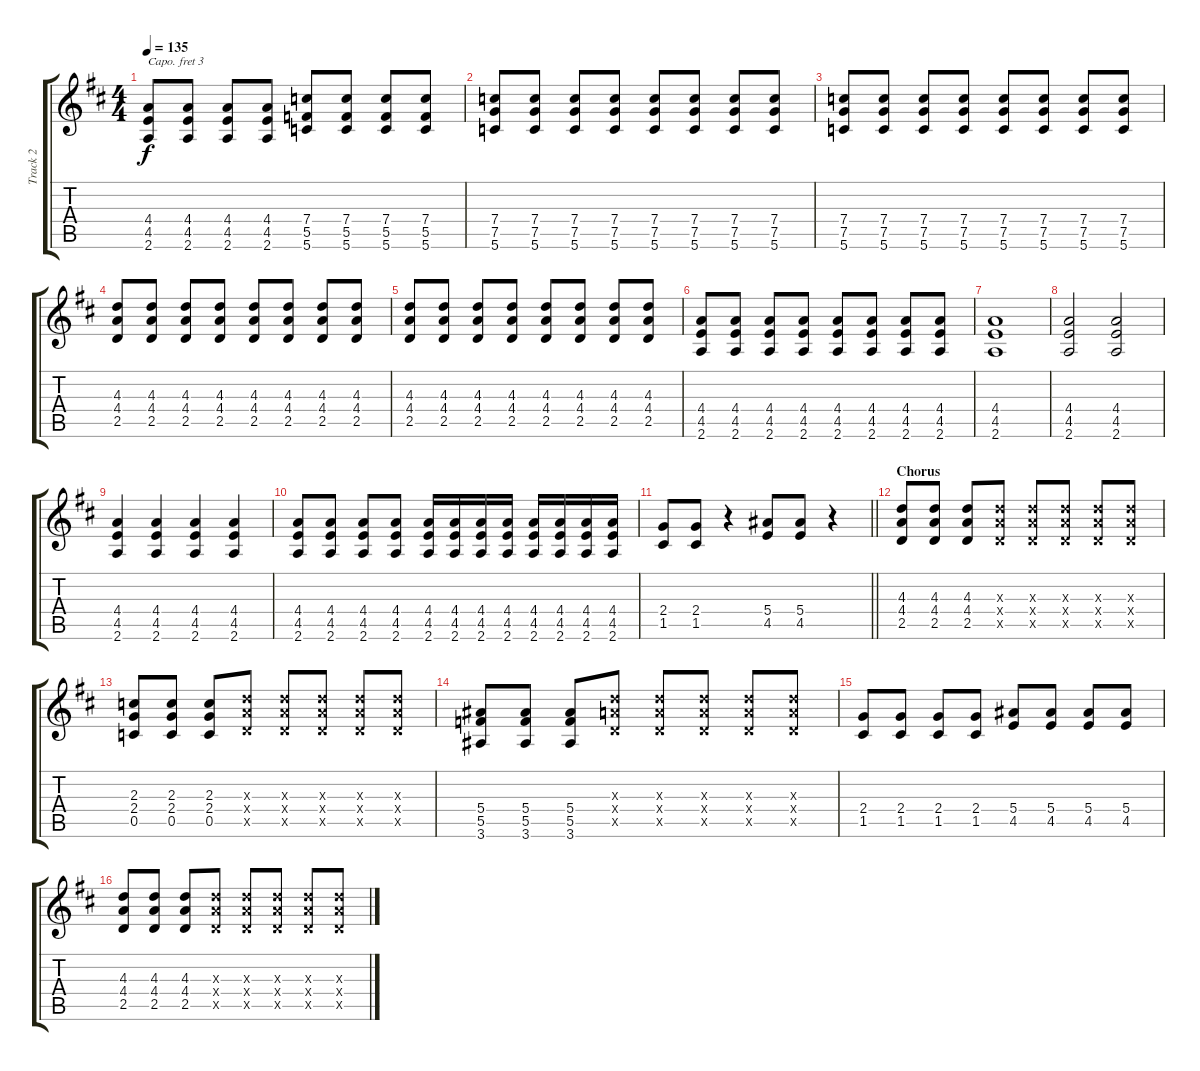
\track ("Track 2" "Track 2") {instrument acousticguitarsteel}
\staff {score tabs}
\capo 3
\tuning (E4 B3 G3 D3 A2 E2) {hide}
\ts (4 4)
\tempo 135
\clef g2
\ks d
(4.4 4.5 2.6).8{dy f} (4.4 4.5 2.6).8 (4.4 4.5 2.6).8 (4.4 4.5 2.6).8 (7.4 5.5 5.6).8 (7.4 5.5 5.6).8 (7.4 5.5 5.6).8 (7.4 5.5 5.6).8 |
(7.4 7.5 5.6).8 (7.4 7.5 5.6).8 (7.4 7.5 5.6).8 (7.4 7.5 5.6).8 (7.4 7.5 5.6).8 (7.4 7.5 5.6).8 (7.4 7.5 5.6).8 (7.4 7.5 5.6).8 |
(7.4 7.5 5.6).8 (7.4 7.5 5.6).8 (7.4 7.5 5.6).8 (7.4 7.5 5.6).8 (7.4 7.5 5.6).8 (7.4 7.5 5.6).8 (7.4 7.5 5.6).8 (7.4 7.5 5.6).8 |
(4.3 4.4 2.5).8 (4.3 4.4 2.5).8 (4.3 4.4 2.5).8 (4.3 4.4 2.5).8 (4.3 4.4 2.5).8 (4.3 4.4 2.5).8 (4.3 4.4 2.5).8 (4.3 4.4 2.5).8 |
(4.3 4.4 2.5).8 (4.3 4.4 2.5).8 (4.3 4.4 2.5).8 (4.3 4.4 2.5).8 (4.3 4.4 2.5).8 (4.3 4.4 2.5).8 (4.3 4.4 2.5).8 (4.3 4.4 2.5).8 |
(4.4 4.5 2.6).8 (4.4 4.5 2.6).8 (4.4 4.5 2.6).8 (4.4 4.5 2.6).8 (4.4 4.5 2.6).8 (4.4 4.5 2.6).8 (4.4 4.5 2.6).8 (4.4 4.5 2.6).8 |
(4.4 4.5 2.6).1 |
(4.4 4.5 2.6).2 (4.4 4.5 2.6).2 |
(4.4 4.5 2.6).4 (4.4 4.5 2.6).4 (4.4 4.5 2.6).4 (4.4 4.5 2.6).4 |
(4.4 4.5 2.6).8 (4.4 4.5 2.6).8 (4.4 4.5 2.6).8 (4.4 4.5 2.6).8 (4.4 4.5 2.6).16 (4.4 4.5 2.6).16 (4.4 4.5 2.6).16 (4.4 4.5 2.6).16 (4.4 4.5 2.6).16 (4.4 4.5 2.6).16 (4.4 4.5 2.6).16 (4.4 4.5 2.6).16 |
\barLineRight lightlight
(2.4 1.5).8 (2.4 1.5).8 r.4 (5.4 4.5).8 (5.4 4.5).8 r.4 |
\section ("" "Chorus")
(4.3 4.4 2.5).8{instrument overdrivenguitar} (4.3 4.4 2.5).8 (4.3 4.4 2.5).8 (4.3{x} 4.4{x} 2.5{x}).8 (4.3{x} 4.4{x} 2.5{x}).8 (4.3{x} 4.4{x} 2.5{x}).8 (4.3{x} 4.4{x} 2.5{x}).8 (4.3{x} 4.4{x} 2.5{x}).8 |
(2.3 2.4 0.5).8 (2.3 2.4 0.5).8 (2.3 2.4 0.5).8 (4.3{x} 4.4{x} 2.5{x}).8 (4.3{x} 4.4{x} 2.5{x}).8 (4.3{x} 4.4{x} 2.5{x}).8 (4.3{x} 4.4{x} 2.5{x}).8 (4.3{x} 4.4{x} 2.5{x}).8 |
(5.4 5.5 3.6).8 (5.4 5.5 3.6).8 (5.4 5.5 3.6).8 (4.3{x} 4.4{x} 2.5{x}).8 (4.3{x} 4.4{x} 2.5{x}).8 (4.3{x} 4.4{x} 2.5{x}).8 (4.3{x} 4.4{x} 2.5{x}).8 (4.3{x} 4.4{x} 2.5{x}).8 |
(2.4 1.5).8 (2.4 1.5).8 (2.4 1.5).8 (2.4 1.5).8 (5.4 4.5).8 (5.4 4.5).8 (5.4 4.5).8 (5.4 4.5).8 |
(4.3 4.4 2.5).8 (4.3 4.4 2.5).8 (4.3 4.4 2.5).8 (4.3{x} 4.4{x} 2.5{x}).8 (4.3{x} 4.4{x} 2.5{x}).8 (4.3{x} 4.4{x} 2.5{x}).8 (4.3{x} 4.4{x} 2.5{x}).8 (4.3{x} 4.4{x} 2.5{x}).8
